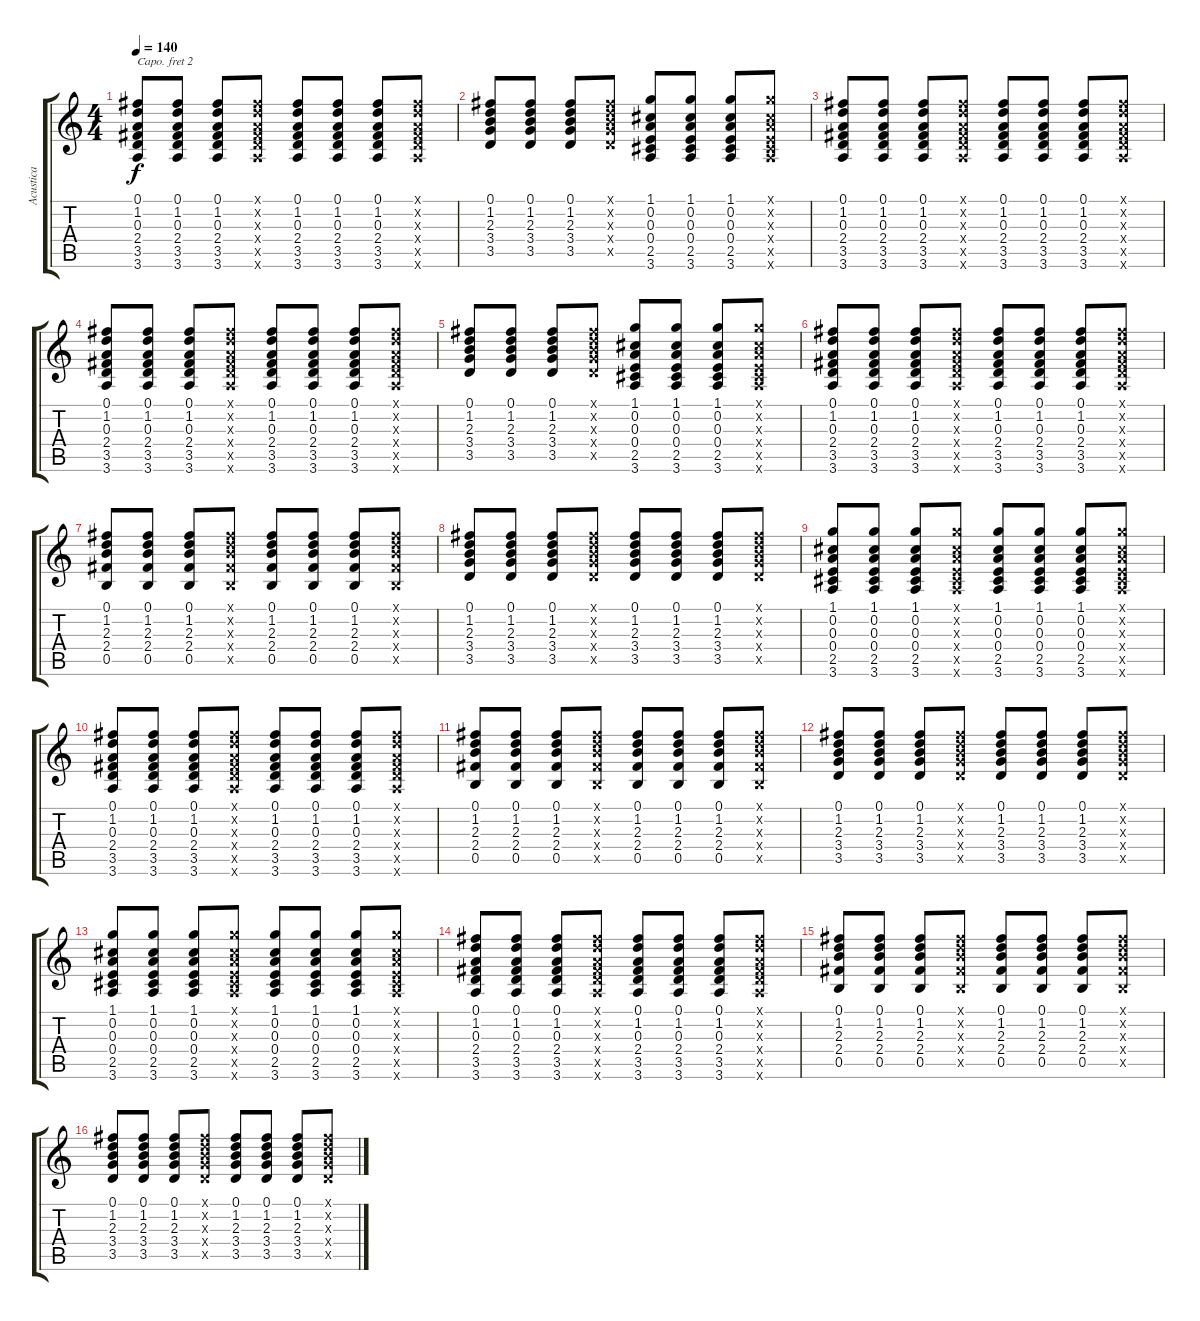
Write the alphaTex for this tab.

\track ("Acustica" "Acustica") {instrument acousticguitarsteel}
\staff {score tabs}
\capo 2
\tuning (E4 B3 G3 D3 A2 E2) {hide}
\ts (4 4)
\tempo 140
\clef g2
\ks c
(0.1 1.2 0.3 2.4 3.5 3.6).8{dy f} (0.1 1.2 0.3 2.4 3.5 3.6).8 (0.1 1.2 0.3 2.4 3.5 3.6).8 (0.1{x} 1.2{x} 0.3{x} 2.4{x} 3.5{x} 3.6{x}).8 (0.1 1.2 0.3 2.4 3.5 3.6).8 (0.1 1.2 0.3 2.4 3.5 3.6).8 (0.1 1.2 0.3 2.4 3.5 3.6).8 (0.1{x} 1.2{x} 0.3{x} 2.4{x} 3.5{x} 3.6{x}).8 |
(0.1 1.2 2.3 3.4 3.5).8 (0.1 1.2 2.3 3.4 3.5).8 (0.1 1.2 2.3 3.4 3.5).8 (0.1{x} 1.2{x} 2.3{x} 3.4{x} 3.5{x}).8 (1.1 0.2 0.3 0.4 2.5 3.6).8 (1.1 0.2 0.3 0.4 2.5 3.6).8 (1.1 0.2 0.3 0.4 2.5 3.6).8 (1.1{x} 0.2{x} 0.3{x} 0.4{x} 2.5{x} 3.6{x}).8 |
(0.1 1.2 0.3 2.4 3.5 3.6).8 (0.1 1.2 0.3 2.4 3.5 3.6).8 (0.1 1.2 0.3 2.4 3.5 3.6).8 (0.1{x} 1.2{x} 0.3{x} 2.4{x} 3.5{x} 3.6{x}).8 (0.1 1.2 0.3 2.4 3.5 3.6).8 (0.1 1.2 0.3 2.4 3.5 3.6).8 (0.1 1.2 0.3 2.4 3.5 3.6).8 (0.1{x} 1.2{x} 0.3{x} 2.4{x} 3.5{x} 3.6{x}).8 |
(0.1 1.2 0.3 2.4 3.5 3.6).8 (0.1 1.2 0.3 2.4 3.5 3.6).8 (0.1 1.2 0.3 2.4 3.5 3.6).8 (0.1{x} 1.2{x} 0.3{x} 2.4{x} 3.5{x} 3.6{x}).8 (0.1 1.2 0.3 2.4 3.5 3.6).8 (0.1 1.2 0.3 2.4 3.5 3.6).8 (0.1 1.2 0.3 2.4 3.5 3.6).8 (0.1{x} 1.2{x} 0.3{x} 2.4{x} 3.5{x} 3.6{x}).8 |
(0.1 1.2 2.3 3.4 3.5).8 (0.1 1.2 2.3 3.4 3.5).8 (0.1 1.2 2.3 3.4 3.5).8 (0.1{x} 1.2{x} 2.3{x} 3.4{x} 3.5{x}).8 (1.1 0.2 0.3 0.4 2.5 3.6).8 (1.1 0.2 0.3 0.4 2.5 3.6).8 (1.1 0.2 0.3 0.4 2.5 3.6).8 (1.1{x} 0.2{x} 0.3{x} 0.4{x} 2.5{x} 3.6{x}).8 |
(0.1 1.2 0.3 2.4 3.5 3.6).8 (0.1 1.2 0.3 2.4 3.5 3.6).8 (0.1 1.2 0.3 2.4 3.5 3.6).8 (0.1{x} 1.2{x} 0.3{x} 2.4{x} 3.5{x} 3.6{x}).8 (0.1 1.2 0.3 2.4 3.5 3.6).8 (0.1 1.2 0.3 2.4 3.5 3.6).8 (0.1 1.2 0.3 2.4 3.5 3.6).8 (0.1{x} 1.2{x} 0.3{x} 2.4{x} 3.5{x} 3.6{x}).8 |
(0.1 1.2 2.3 2.4 0.5).8 (0.1 1.2 2.3 2.4 0.5).8 (0.1 1.2 2.3 2.4 0.5).8 (0.1{x} 1.2{x} 2.3{x} 2.4{x} 0.5{x}).8 (0.1 1.2 2.3 2.4 0.5).8 (0.1 1.2 2.3 2.4 0.5).8 (0.1 1.2 2.3 2.4 0.5).8 (0.1{x} 1.2{x} 2.3{x} 2.4{x} 0.5{x}).8 |
(0.1 1.2 2.3 3.4 3.5).8 (0.1 1.2 2.3 3.4 3.5).8 (0.1 1.2 2.3 3.4 3.5).8 (0.1{x} 1.2{x} 2.3{x} 3.4{x} 3.5{x}).8 (0.1 1.2 2.3 3.4 3.5).8 (0.1 1.2 2.3 3.4 3.5).8 (0.1 1.2 2.3 3.4 3.5).8 (0.1{x} 1.2{x} 2.3{x} 3.4{x} 3.5{x}).8 |
(1.1 0.2 0.3 0.4 2.5 3.6).8 (1.1 0.2 0.3 0.4 2.5 3.6).8 (1.1 0.2 0.3 0.4 2.5 3.6).8 (1.1{x} 0.2{x} 0.3{x} 0.4{x} 2.5{x} 3.6{x}).8 (1.1 0.2 0.3 0.4 2.5 3.6).8 (1.1 0.2 0.3 0.4 2.5 3.6).8 (1.1 0.2 0.3 0.4 2.5 3.6).8 (1.1{x} 0.2{x} 0.3{x} 0.4{x} 2.5{x} 3.6{x}).8 |
(0.1 1.2 0.3 2.4 3.5 3.6).8 (0.1 1.2 0.3 2.4 3.5 3.6).8 (0.1 1.2 0.3 2.4 3.5 3.6).8 (0.1{x} 1.2{x} 0.3{x} 2.4{x} 3.5{x} 3.6{x}).8 (0.1 1.2 0.3 2.4 3.5 3.6).8 (0.1 1.2 0.3 2.4 3.5 3.6).8 (0.1 1.2 0.3 2.4 3.5 3.6).8 (0.1{x} 1.2{x} 0.3{x} 2.4{x} 3.5{x} 3.6{x}).8 |
(0.1 1.2 2.3 2.4 0.5).8 (0.1 1.2 2.3 2.4 0.5).8 (0.1 1.2 2.3 2.4 0.5).8 (0.1{x} 1.2{x} 2.3{x} 2.4{x} 0.5{x}).8 (0.1 1.2 2.3 2.4 0.5).8 (0.1 1.2 2.3 2.4 0.5).8 (0.1 1.2 2.3 2.4 0.5).8 (0.1{x} 1.2{x} 2.3{x} 2.4{x} 0.5{x}).8 |
(0.1 1.2 2.3 3.4 3.5).8 (0.1 1.2 2.3 3.4 3.5).8 (0.1 1.2 2.3 3.4 3.5).8 (0.1{x} 1.2{x} 2.3{x} 3.4{x} 3.5{x}).8 (0.1 1.2 2.3 3.4 3.5).8 (0.1 1.2 2.3 3.4 3.5).8 (0.1 1.2 2.3 3.4 3.5).8 (0.1{x} 1.2{x} 2.3{x} 3.4{x} 3.5{x}).8 |
(1.1 0.2 0.3 0.4 2.5 3.6).8 (1.1 0.2 0.3 0.4 2.5 3.6).8 (1.1 0.2 0.3 0.4 2.5 3.6).8 (1.1{x} 0.2{x} 0.3{x} 0.4{x} 2.5{x} 3.6{x}).8 (1.1 0.2 0.3 0.4 2.5 3.6).8 (1.1 0.2 0.3 0.4 2.5 3.6).8 (1.1 0.2 0.3 0.4 2.5 3.6).8 (1.1{x} 0.2{x} 0.3{x} 0.4{x} 2.5{x} 3.6{x}).8 |
(0.1 1.2 0.3 2.4 3.5 3.6).8 (0.1 1.2 0.3 2.4 3.5 3.6).8 (0.1 1.2 0.3 2.4 3.5 3.6).8 (0.1{x} 1.2{x} 0.3{x} 2.4{x} 3.5{x} 3.6{x}).8 (0.1 1.2 0.3 2.4 3.5 3.6).8 (0.1 1.2 0.3 2.4 3.5 3.6).8 (0.1 1.2 0.3 2.4 3.5 3.6).8 (0.1{x} 1.2{x} 0.3{x} 2.4{x} 3.5{x} 3.6{x}).8 |
(0.1 1.2 2.3 2.4 0.5).8 (0.1 1.2 2.3 2.4 0.5).8 (0.1 1.2 2.3 2.4 0.5).8 (0.1{x} 1.2{x} 2.3{x} 2.4{x} 0.5{x}).8 (0.1 1.2 2.3 2.4 0.5).8 (0.1 1.2 2.3 2.4 0.5).8 (0.1 1.2 2.3 2.4 0.5).8 (0.1{x} 1.2{x} 2.3{x} 2.4{x} 0.5{x}).8 |
(0.1 1.2 2.3 3.4 3.5).8 (0.1 1.2 2.3 3.4 3.5).8 (0.1 1.2 2.3 3.4 3.5).8 (0.1{x} 1.2{x} 2.3{x} 3.4{x} 3.5{x}).8 (0.1 1.2 2.3 3.4 3.5).8 (0.1 1.2 2.3 3.4 3.5).8 (0.1 1.2 2.3 3.4 3.5).8 (0.1{x} 1.2{x} 2.3{x} 3.4{x} 3.5{x}).8
